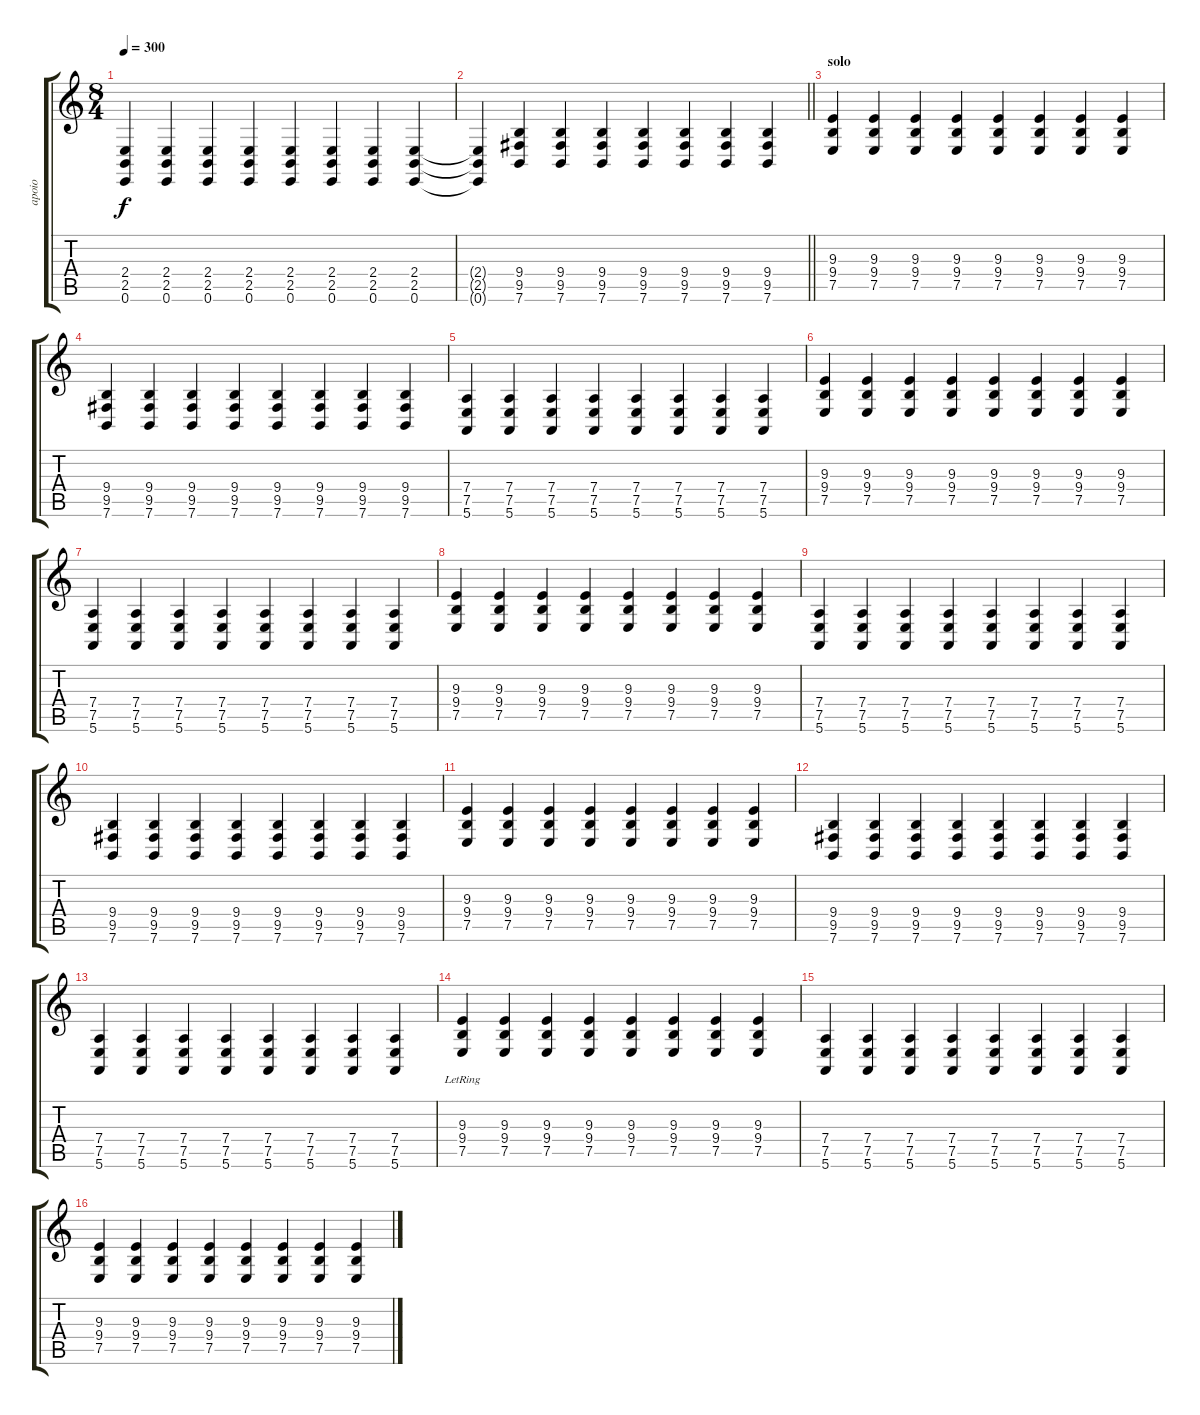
\track ("apoio" "apoio") {instrument lead8bassandlead}
\staff {score tabs}
\tuning (E4 B3 G3 D3 A2 E2) {hide}
\ts (8 4)
\tempo 300
\clef g2
\ks c
(2.4 2.5 0.6).4{dy f} (2.4 2.5 0.6).4 (2.4 2.5 0.6).4 (2.4 2.5 0.6).4 (2.4 2.5 0.6).4 (2.4 2.5 0.6).4 (2.4 2.5 0.6).4 (2.4 2.5 0.6).4 |
\barLineRight lightlight
(2.4{t} 2.5{t} 0.6{t}).4 (9.4 9.5 7.6).4 (9.4 9.5 7.6).4 (9.4 9.5 7.6).4 (9.4 9.5 7.6).4 (9.4 9.5 7.6).4 (9.4 9.5 7.6).4 (9.4 9.5 7.6).4 |
\section ("" "solo")
(9.3 9.4 7.5).4 (9.3 9.4 7.5).4 (9.3 9.4 7.5).4 (9.3 9.4 7.5).4 (9.3 9.4 7.5).4 (9.3 9.4 7.5).4 (9.3 9.4 7.5).4 (9.3 9.4 7.5).4 |
(9.4 9.5 7.6).4 (9.4 9.5 7.6).4 (9.4 9.5 7.6).4 (9.4 9.5 7.6).4 (9.4 9.5 7.6).4 (9.4 9.5 7.6).4 (9.4 9.5 7.6).4 (9.4 9.5 7.6).4 |
(7.4 7.5 5.6).4 (7.4 7.5 5.6).4 (7.4 7.5 5.6).4 (7.4 7.5 5.6).4 (7.4 7.5 5.6).4 (7.4 7.5 5.6).4 (7.4 7.5 5.6).4 (7.4 7.5 5.6).4 |
(9.3 9.4 7.5).4 (9.3 9.4 7.5).4 (9.3 9.4 7.5).4 (9.3 9.4 7.5).4 (9.3 9.4 7.5).4 (9.3 9.4 7.5).4 (9.3 9.4 7.5).4 (9.3 9.4 7.5).4 |
(7.4 7.5 5.6).4 (7.4 7.5 5.6).4 (7.4 7.5 5.6).4 (7.4 7.5 5.6).4 (7.4 7.5 5.6).4 (7.4 7.5 5.6).4 (7.4 7.5 5.6).4 (7.4 7.5 5.6).4 |
(9.3 9.4 7.5).4 (9.3 9.4 7.5).4 (9.3 9.4 7.5).4 (9.3 9.4 7.5).4 (9.3 9.4 7.5).4 (9.3 9.4 7.5).4 (9.3 9.4 7.5).4 (9.3 9.4 7.5).4 |
(7.4 7.5 5.6).4 (7.4 7.5 5.6).4 (7.4 7.5 5.6).4 (7.4 7.5 5.6).4 (7.4 7.5 5.6).4 (7.4 7.5 5.6).4 (7.4 7.5 5.6).4 (7.4 7.5 5.6).4 |
(9.4 9.5 7.6).4 (9.4 9.5 7.6).4 (9.4 9.5 7.6).4 (9.4 9.5 7.6).4 (9.4 9.5 7.6).4 (9.4 9.5 7.6).4 (9.4 9.5 7.6).4 (9.4 9.5 7.6).4 |
(9.3 9.4 7.5).4 (9.3 9.4 7.5).4 (9.3 9.4 7.5).4 (9.3 9.4 7.5).4 (9.3 9.4 7.5).4 (9.3 9.4 7.5).4 (9.3 9.4 7.5).4 (9.3 9.4 7.5).4 |
(9.4 9.5 7.6).4 (9.4 9.5 7.6).4 (9.4 9.5 7.6).4 (9.4 9.5 7.6).4 (9.4 9.5 7.6).4 (9.4 9.5 7.6).4 (9.4 9.5 7.6).4 (9.4 9.5 7.6).4 |
(7.4 7.5 5.6).4 (7.4 7.5 5.6).4 (7.4 7.5 5.6).4 (7.4 7.5 5.6).4 (7.4 7.5 5.6).4 (7.4 7.5 5.6).4 (7.4 7.5 5.6).4 (7.4 7.5 5.6).4 |
(9.3 9.4{lr} 7.5).4 (9.3 9.4 7.5).4 (9.3 9.4 7.5).4 (9.3 9.4 7.5).4 (9.3 9.4 7.5).4 (9.3 9.4 7.5).4 (9.3 9.4 7.5).4 (9.3 9.4 7.5).4 |
(7.4 7.5 5.6).4 (7.4 7.5 5.6).4 (7.4 7.5 5.6).4 (7.4 7.5 5.6).4 (7.4 7.5 5.6).4 (7.4 7.5 5.6).4 (7.4 7.5 5.6).4 (7.4 7.5 5.6).4 |
(9.3 9.4 7.5).4 (9.3 9.4 7.5).4 (9.3 9.4 7.5).4 (9.3 9.4 7.5).4 (9.3 9.4 7.5).4 (9.3 9.4 7.5).4 (9.3 9.4 7.5).4 (9.3 9.4 7.5).4
